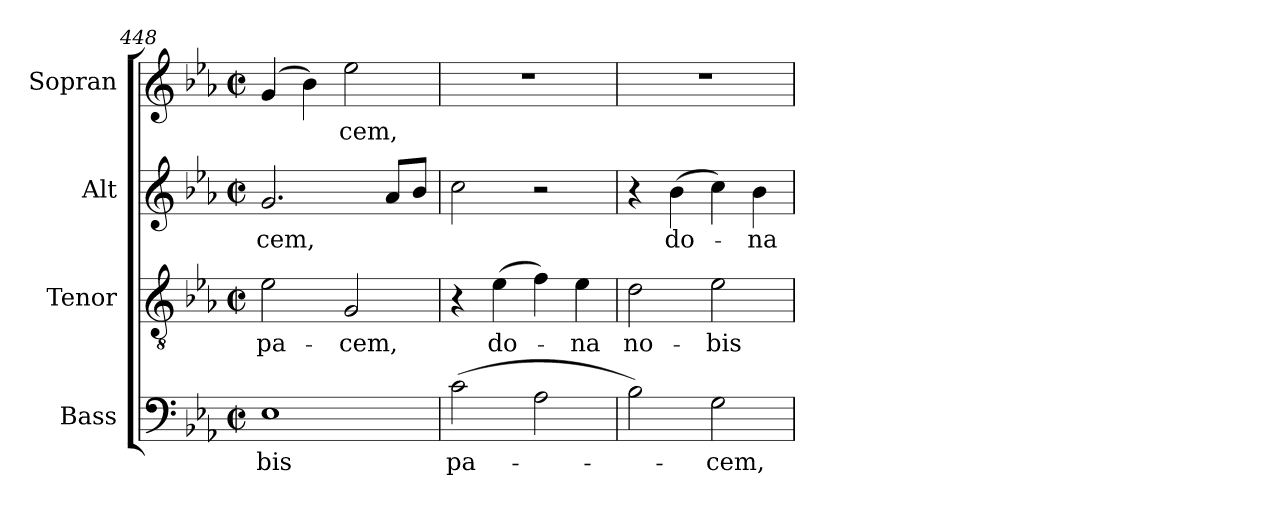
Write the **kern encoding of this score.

**kern	**text	**kern	**text	**kern	**text	**kern	**text
*part4	*part4	*part3	*part3	*part2	*part2	*part1	*part1
*staff4	*staff4	*staff3	*staff3	*staff2	*staff2	*staff1	*staff1
*I"Bass	*	*I"Tenor	*	*I"Alt	*	*I"Sopran	*
*I'B.	*	*I'T.	*	*I'A.	*	*I'S.	*
*clefF4	*	*clefGv2	*	*clefG2	*	*clefG2	*
*k[b-e-a-]	*	*k[b-e-a-]	*	*k[b-e-a-]	*	*k[b-e-a-]	*
*E-:	*	*E-:	*	*E-:	*	*E-:	*
*M2/2	*	*M2/2	*	*M2/2	*	*M2/2	*
*met(c|)	*	*met(c|)	*	*met(c|)	*	*met(c|)	*
=448	=448	=448	=448	=448	=448	=448	=448
!	!LO:LY:b	!	!LO:LY:b	!	!LO:LY:b	!	!
1E-	-bis	2e-\	pa-	2.g/	-cem,	(4g/	.
.	.	.	.	.	.	4b-\)	.
!	!	!	!LO:LY:b	!	!	!	!LO:LY:b
.	.	2G/	-cem,	.	.	2ee-\	-cem,
.	.	.	.	8a-/L	.	.	.
.	.	.	.	8b-/J	.	.	.
=449	=449	=449	=449	=449	=449	=449	=449
!	!LO:LY:b	!	!	!	!	!	!
(>2c\	pa-	4r	.	2cc\	.	1r	.
!	!	!	!LO:LY:b	!	!	!	!
.	.	(>4e-\	do-	.	.	.	.
2A-\	.	4f\)	.	2r	.	.	.
!	!	!	!LO:LY:b	!	!	!	!
.	.	4e-\	-na	.	.	.	.
!!LO:LB:g=z
=450	=450	=450	=450	=450	=450	=450	=450
!	!	!	!LO:LY:b	!	!	!	!
2B-\)	.	2d\	no-	4r	.	1r	.
!	!	!	!	!	!LO:LY:b	!	!
.	.	.	.	(>4b-\	do-	.	.
!	!LO:LY:b	!	!LO:LY:b	!	!	!	!
2G\	-cem,	2e-\	-bis	4cc\)	.	.	.
!	!	!	!	!	!LO:LY:b	!	!
.	.	.	.	4b-\	-na	.	.
=	=	=	=	=	=	=	=
*-	*-	*-	*-	*-	*-	*-	*-
